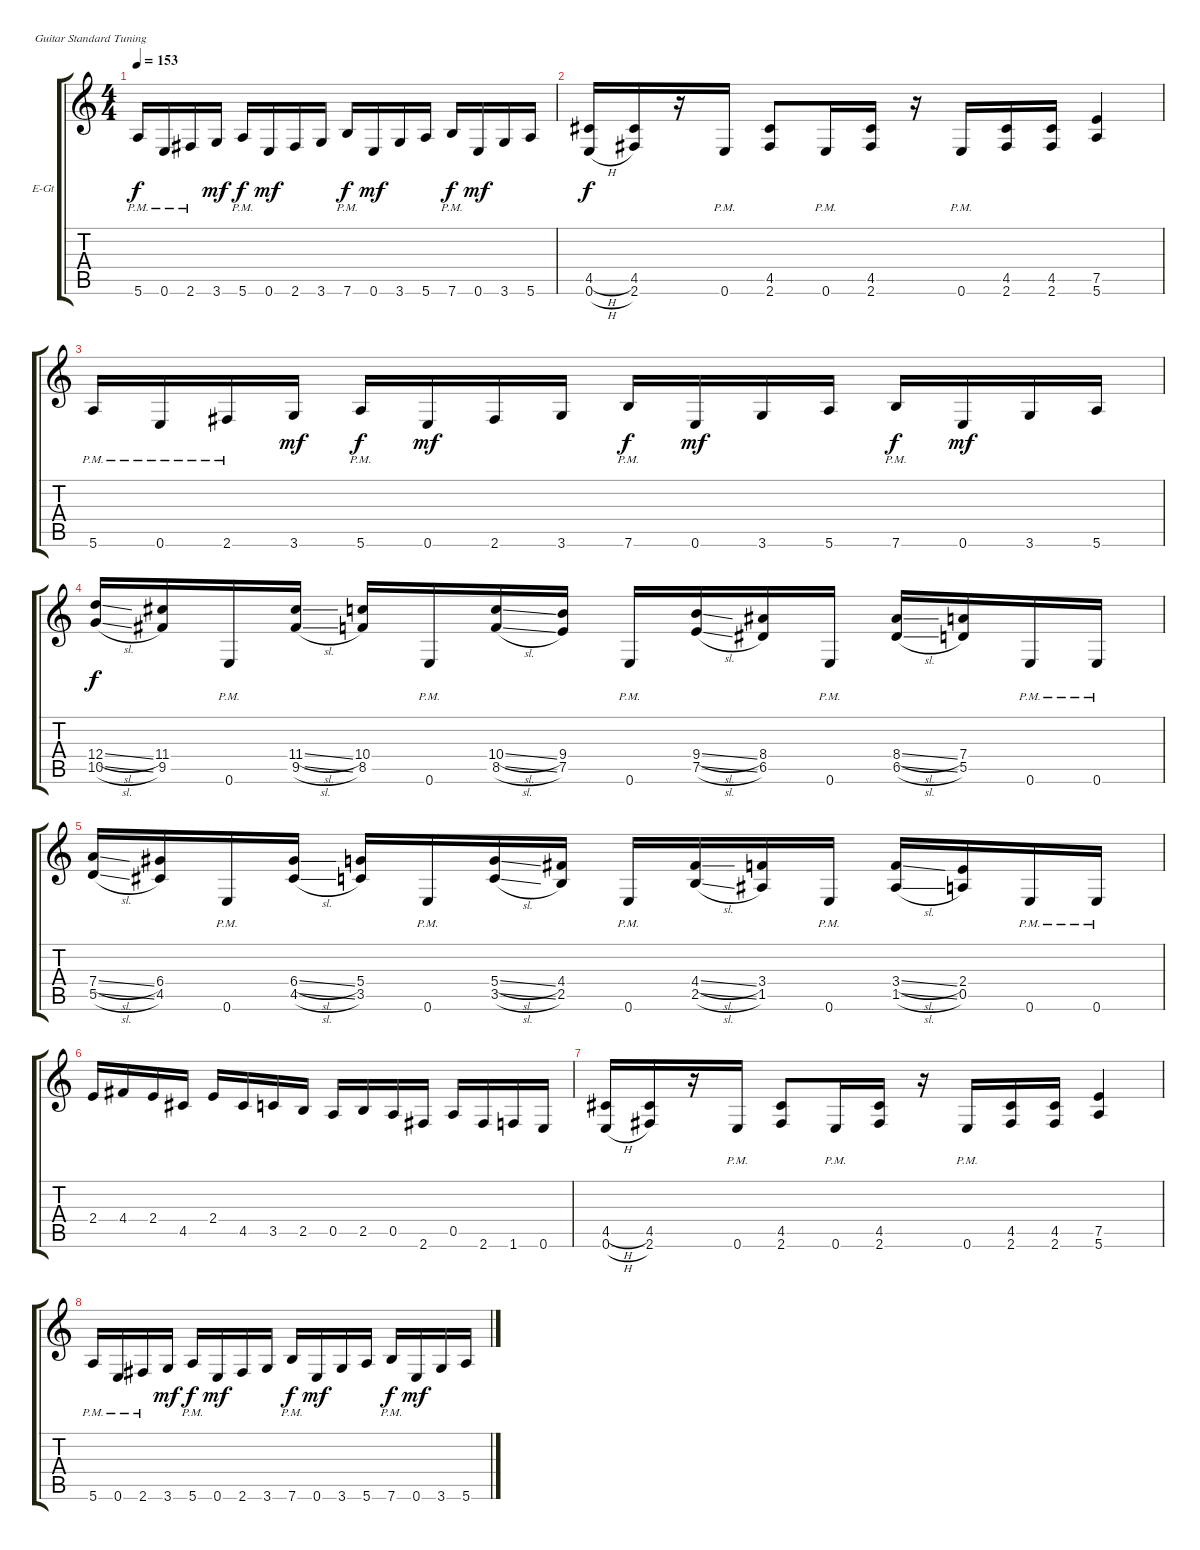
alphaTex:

\bracketExtendMode groupsimilarinstruments
\firstSystemTrackNameOrientation horizontal
\otherSystemsTrackNameOrientation horizontal
\track ("Mustaine" "E-Gt") {instrument distortionguitar}
\staff {score tabs}
\tuning (E4 B3 G3 D3 A2 E2)
\ts (4 4)
\tempo 153
\clef g2
\ks c
5.6{pm}.16{dy f} 0.6{pm}.16 2.6{pm}.16 3.6.16{dy mf} 5.6{pm}.16{dy f} 0.6.16{dy mf} 2.6.16 3.6.16 7.6{pm}.16{dy f} 0.6.16{dy mf} 3.6.16 5.6.16 7.6{pm}.16{dy f} 0.6.16{dy mf} 3.6.16 5.6.16 |
(4.5{h} 0.6{h}).16{dy f} (4.5 2.6).16 r.16 0.6{pm}.16 (4.5 2.6).8 0.6{pm}.16 (4.5 2.6).16 r.16 0.6{pm}.16 (4.5 2.6).16 (4.5 2.6).16 (7.5 5.6).4 |
5.6{pm}.16 0.6{pm}.16 2.6{pm}.16 3.6.16{dy mf} 5.6{pm}.16{dy f} 0.6.16{dy mf} 2.6.16 3.6.16 7.6{pm}.16{dy f} 0.6.16{dy mf} 3.6.16 5.6.16 7.6{pm}.16{dy f} 0.6.16{dy mf} 3.6.16 5.6.16 |
(12.4{sl} 10.5{sl}).16{dy f} (11.4 9.5).16 0.6{pm}.16 (11.4{sl} 9.5{sl}).16 (10.4 8.5).16 0.6{pm}.16 (10.4{sl} 8.5{sl}).16 (9.4 7.5).16 0.6{pm}.16 (9.4{sl} 7.5{sl}).16 (8.4 6.5).16 0.6{pm}.16 (8.4{sl} 6.5{sl}).16 (7.4 5.5).16 0.6{pm}.16 0.6{pm}.16 |
(7.4{sl} 5.5{sl}).16 (6.4 4.5).16 0.6{pm}.16 (6.4{sl} 4.5{sl}).16 (5.4 3.5).16 0.6{pm}.16 (5.4{sl} 3.5{sl}).16 (4.4 2.5).16 0.6{pm}.16 (4.4{sl} 2.5{sl}).16 (3.4 1.5).16 0.6{pm}.16 (3.4{sl} 1.5{sl}).16 (2.4 0.5).16 0.6{pm}.16 0.6{pm}.16 |
2.4.16 4.4.16 2.4.16 4.5.16 2.4.16 4.5.16 3.5.16 2.5.16 0.5.16 2.5.16 0.5.16 2.6.16 0.5.16 2.6.16 1.6.16 0.6.16 |
(4.5{h} 0.6{h}).16 (4.5 2.6).16 r.16 0.6{pm}.16 (4.5 2.6).8 0.6{pm}.16 (4.5 2.6).16 r.16 0.6{pm}.16 (4.5 2.6).16 (4.5 2.6).16 (7.5 5.6).4 |
5.6{pm}.16 0.6{pm}.16 2.6{pm}.16 3.6.16{dy mf} 5.6{pm}.16{dy f} 0.6.16{dy mf} 2.6.16 3.6.16 7.6{pm}.16{dy f} 0.6.16{dy mf} 3.6.16 5.6.16 7.6{pm}.16{dy f} 0.6.16{dy mf} 3.6.16 5.6.16
